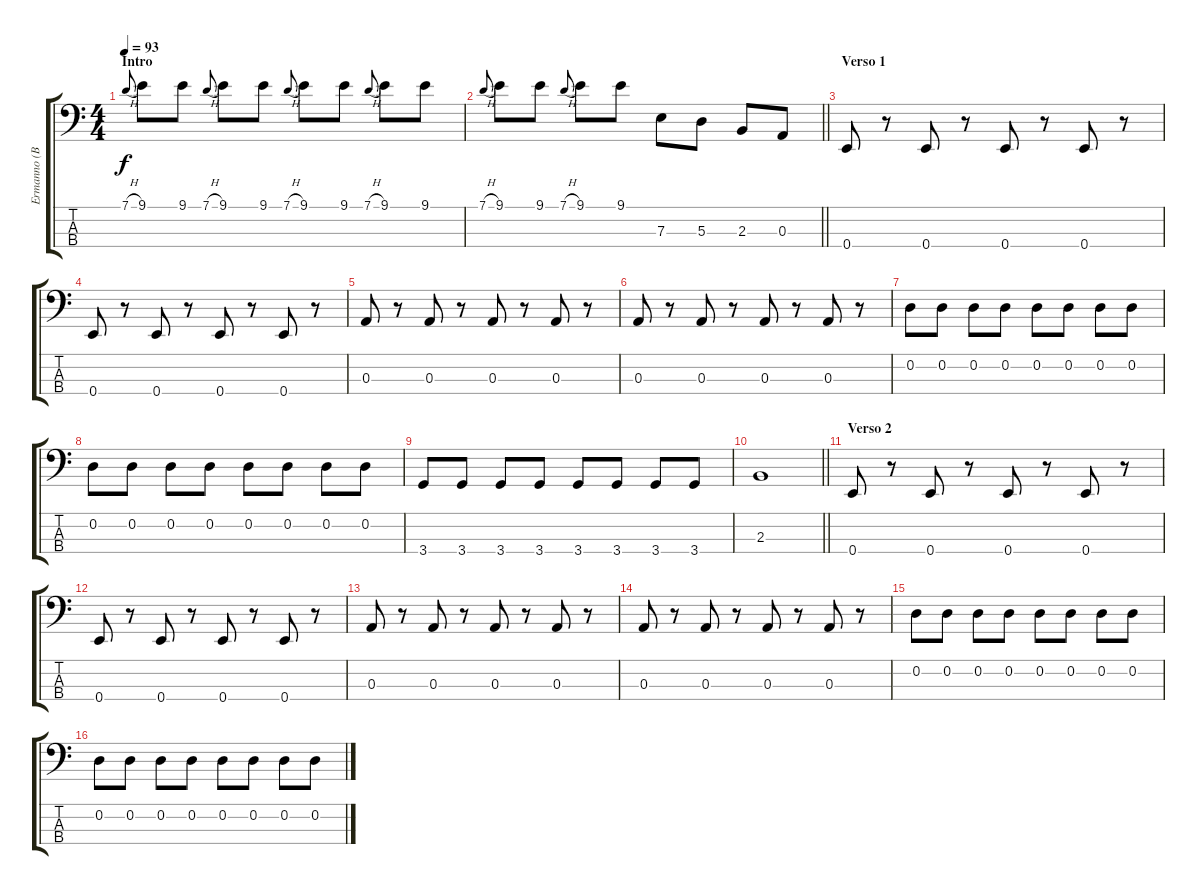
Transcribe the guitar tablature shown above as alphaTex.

\track ("Ermanno (Basso)" "Ermanno (B") {instrument electricbassfinger}
\staff {score tabs}
\tuning (G2 D2 A1 E1) {hide}
\ts (4 4)
\section ("" "Intro")
\tempo 93
\clef f4
\ks c
7.1{h}.8{gr onbeat dy f instrument electricbassfinger} 9.1.8 9.1.8 7.1{h}.8{gr onbeat} 9.1.8 9.1.8 7.1{h}.8{gr onbeat} 9.1.8 9.1.8 7.1{h}.8{gr onbeat} 9.1.8 9.1.8 |
\barLineRight lightlight
7.1{h}.8{gr onbeat} 9.1.8 9.1.8 7.1{h}.8{gr onbeat} 9.1.8 9.1.8 7.3.8 5.3.8 2.3.8 0.3.8 |
\section ("" "Verso 1")
0.4.8 r.8 0.4.8 r.8 0.4.8 r.8 0.4.8 r.8 |
0.4.8 r.8 0.4.8 r.8 0.4.8 r.8 0.4.8 r.8 |
0.3.8 r.8 0.3.8 r.8 0.3.8 r.8 0.3.8 r.8 |
0.3.8 r.8 0.3.8 r.8 0.3.8 r.8 0.3.8 r.8 |
0.2.8 0.2.8 0.2.8 0.2.8 0.2.8 0.2.8 0.2.8 0.2.8 |
0.2.8 0.2.8 0.2.8 0.2.8 0.2.8 0.2.8 0.2.8 0.2.8 |
3.4.8 3.4.8 3.4.8 3.4.8 3.4.8 3.4.8 3.4.8 3.4.8 |
\barLineRight lightlight
2.3.1 |
\section ("" "Verso 2")
0.4.8 r.8 0.4.8 r.8 0.4.8 r.8 0.4.8 r.8 |
0.4.8 r.8 0.4.8 r.8 0.4.8 r.8 0.4.8 r.8 |
0.3.8 r.8 0.3.8 r.8 0.3.8 r.8 0.3.8 r.8 |
0.3.8 r.8 0.3.8 r.8 0.3.8 r.8 0.3.8 r.8 |
0.2.8 0.2.8 0.2.8 0.2.8 0.2.8 0.2.8 0.2.8 0.2.8 |
0.2.8 0.2.8 0.2.8 0.2.8 0.2.8 0.2.8 0.2.8 0.2.8
